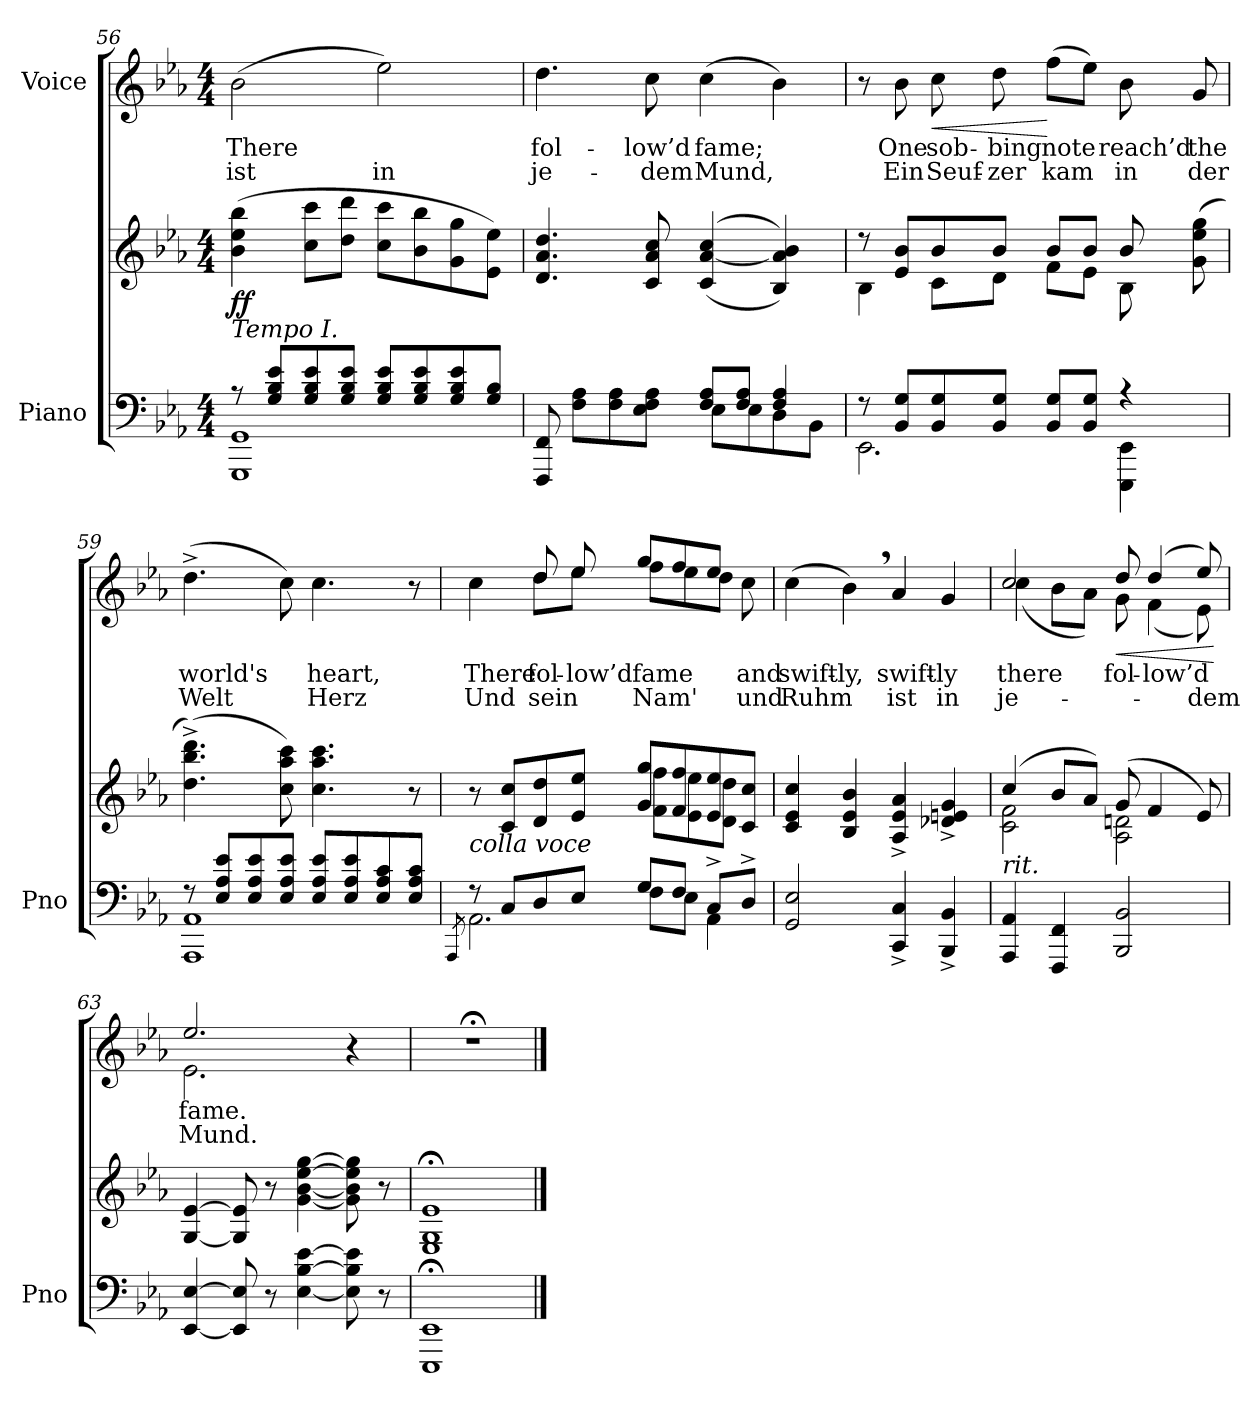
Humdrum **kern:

**kern	**kern	**dynam	**kern	**text	**text	**dynam
*part2	*part2	*part2	*part1	*part1	*part1	*part1
*staff3	*staff2	*staff2/3	*staff1	*staff1	*staff1	*staff1
*I"Piano	*	*	*I"Voice	*	*	*
*I'Pno	*	*	*	*	*	*
*clefF4	*clefG2	*	*clefG2	*	*	*
*k[b-e-a-]	*k[b-e-a-]	*	*k[b-e-a-]	*	*	*
*M4/4	*M4/4	*	*M4/4	*	*	*
=56	=56	=56	=56	=56	=56	=56
*^	*	*	*	*	*	*
!	!	!LO:TX:b:i:t=Tempo I.	!	!	!	!	!
!	!	!	!LO:DY:b	!	!LO:LY:b	!LO:LY:b	!LO:DY:a
!	!	!	!	!	!	!	!LO:DY:n=1:a
8r	1GGG 1GG	(4b-\ 4ee-\ 4bb-\	ff	(2b-\	There	ist	ff other-dynamics
8G/ 8B-/ 8e-/L	.	.	.	.	.	.	.
8G/ 8B-/ 8e-/	.	8cc\ 8ccc\L	.	.	.	.	.
8G/ 8B-/ 8e-/J	.	8dd\ 8ddd\J	.	.	.	.	.
!	!	!	!	!	!	!LO:LY:b	!
8G/ 8B-/ 8e-/L	.	8cc\ 8ccc\L	.	2ee-\)	.	in	.
8G/ 8B-/ 8e-/	.	8b-\ 8bb-\	.	.	.	.	.
8G/ 8B-/ 8e-/	.	8g\ 8gg\	.	.	.	.	.
8G/ 8B-/J	.	8e-\ 8ee-\J)	.	.	.	.	.
=57	=57	=57	=57	=57	=57	=57	=57
!	!	!	!	!	!LO:LY:b	!LO:LY:b	!
8FFF/ 8FF/	2ryy	4.d/ 4.a-/ 4.dd/	.	4.dd\	fol-	je-	.
8F\ 8A-\L	.	.	.	.	.	.	.
8F\ 8A-\	.	.	.	.	.	.	.
!	!	!	!	!	!LO:LY:b	!LO:LY:b	!
8E-\ 8F\ 8A-\J	.	8c/ 8a-/ 8cc/	.	8cc\	-low’d	-dem	.
!	!	!	!	!	!LO:LY:b	!LO:LY:b	!
8F/ 8A-/L	8E-\L	((<4c/ [<4a-/ 4cc/	.	(4cc\	fame;	Mund,	.
8F/ 8A-/J	8E-\	.	.	.	.	.	.
4F/ 4A-/	8D\	4B-/ 4a-/] 4b-/))	.	4b-\)	.	.	.
.	8BB-\J	.	.	.	.	.	.
!!LO:LB:g=z
=58	=58	=58	=58	=58	=58	=58	=58
*	*	*^	*	*	*	*	*
8r	2.EE-\	8r	4B-\	.	8r	.	.	.
!	!	!	!	!	!	!LO:LY:b	!LO:LY:b	!
8BB-/ 8G/L	.	8e-/ 8b-/L	.	.	8b-\	One	Ein	.
!	!	!	!	!	!	!LO:LY:b	!LO:LY:b	!LO:HP:b
8BB-/ 8G/	.	8b-/	8c\L	.	8cc\	sob-	Seuf-	<
!	!	!	!	!	!	!LO:LY:b	!LO:LY:b	!
8BB-/ 8G/J	.	8b-/J	8d\J	.	8dd\	-bing	-zer	.
!	!	!	!	!	!	!LO:LY:b	!LO:LY:b	!
8BB-/ 8G/L	.	8b-/L	8f\L	.	(8ff\L	note	kam	[
8BB-/ 8G/J	.	8b-/J	8e-\J	.	8ee-\J)	.	.	.
!	!	!	!	!	!	!LO:LY:b	!LO:LY:b	!
4r	4EEE-\ 4EE-\	8b-/	8B-\	.	8b-\	reach’d	in	.
!	!	!	!	!	!	!LO:LY:b	!LO:LY:b	!
.	.	(8g\ 8ee-\ 8gg\	8ryy	.	8g/	the	der	.
=59	=59	=59	=59	=59	=59	=59	=59	=59
!	!	!	!	!	!	!LO:LY:b	!LO:LY:b	!
*	*	*v	*v	*	*	*	*	*
8r	1AAA- 1AA-	(4.dd\^ 4.bb-\^ 4.ddd\^)	.	(4.dd^\	world's	Welt	.
8E-/ 8A-/ 8e-/L	.	.	.	.	.	.	.
8E-/ 8A-/ 8e-/	.	.	.	.	.	.	.
8E-/ 8A-/ 8e-/J	.	8cc\ 8aa-\ 8ccc\)	.	8cc\)	.	.	.
!	!	!	!	!	!LO:LY:b	!LO:LY:b	!
8E-/ 8A-/ 8e-/L	.	4.cc\ 4.aa-\ 4.ccc\	.	4.cc\	heart,	Herz	.
8E-/ 8A-/ 8e-/	.	.	.	.	.	.	.
8E-/ 8A-/ 8c/	.	.	.	.	.	.	.
8E-/ 8A-/ 8c/J	.	8r	.	8r	.	.	.
=60	=60	=60	=60	=60	=60	=60	=60
.	8qAAA-/	.	.	.	.	.	.
*	*^	*^	*	*	*	*	*
!	!	!	!	!	!	!LO:TX:a:i:t=largamente	!	!	!
!	!	!	!	!	!	!LO:TX:b:i:t=tutta forza	!	!	!
!	!	!	!LO:TX:b:i:t=colla voce	!	!	!	!	!	!
!	!	!	!	!	!	!	!LO:LY:b	!LO:LY:b	!
*	*	*	*	*	*	*^	*	*	*
8r	2.AA-\	2ryy	8r	2ryy	.	4cc\	4ryy	There	Und	.
8C/L	.	.	8c/ 8cc/L	.	.	.	.	.	.	.
!	!	!	!	!	!	!	!	!LO:LY:b	!LO:LY:b	!
8D/	.	.	8d/ 8dd/	.	.	8dd/	8dd\L	fol-	sein	.
!	!	!	!	!	!	!	!	!LO:LY:b	!	!
8E-/J	.	.	8e-/ 8ee-/J	.	.	8ee-/	8ee-\J	-low’d	.	.
!	!	!	!	!	!	!	!	!LO:LY:b	!LO:LY:b	!
8G/L	.	8F\L	8g/ 8gg/L	8f\ 8ff\L	.	8gg/L	8ff\L	fame	Nam'	.
8F/J	.	8E-\J	8f/ 8ff/	8e-\ 8ee-\	.	8ff/	8ee-\	.	.	.
8C^/L	4AA-\	4ryy	8e-/ 8ee-/	8d\ 8dd\J	.	8ee-/J	8dd\J	.	.	.
!	!	!	!	!	!	!	!	!LO:LY:b	!LO:LY:b	!
8D^/J	.	.	8c/ 8cc/J	8ryy	.	8cc\	8ryy	and	und	.
*v	*v	*v	*	*	*	*	*	*	*	*
!!LO:LB:g=z
=61	=61	=61	=61	=61	=61	=61	=61	=61
!	!	!	!	!LO:TX:a:i:t=accel.	!	!	!	!
!	!LO:TX:b:i:t=accel.	!	!	!	!	!	!	!
!	!	!	!	!	!	!LO:LY:b	!LO:LY:b	!
*	*v	*v	*	*	*	*	*	*
*	*	*	*v	*v	*	*	*
2GG/ 2E-/	4c/ 4e-/ 4cc/	.	(4cc\	swift-	Ruhm	.
!	!	!	!	!LO:LY:b	!	!
.	4B-/ 4e-/ 4b-/	.	4b-,\)	-ly,	.	.
!	!	!	!	!LO:LY:b	!LO:LY:b	!
4CC/^ 4C/^	4A-/^ 4e-/^ 4a-/^	.	4a-/	swift-	ist	.
!	!	!	!	!LO:LY:b	!LO:LY:b	!
4BBB-/^ 4BB-/^	4d-X/^ 4en/^ 4g/^	.	4g/	-ly	in	.
=62	=62	=62	=62	=62	=62	=62
*	*^	*	*	*	*	*
!	!	!	!	!LO:TX:a:i:t=rit.	!	!	!
!	!LO:TX:b:i:t=rit.	!	!	!	!	!	!
!	!	!	!	!	!	!LO:LY:b	!
*	*	*	*	*^	*	*	*
!	!	!	!	!	!	!LO:LY:b	!	!
4AAA-/ 4AA-/	(4cc/	2c\ 2f\	.	2cc/	(4cc\	there	je-	.
4FFF/ 4FF/	8b-/L	.	.	.	8b-\L	.	.	.
.	8a-/J)	.	.	.	8a-\J)	.	.	.
!	!	!	!	!	!	!LO:LY:b	!	!LO:HP:b
2BBB-/ 2BB-/	(8g/	2A-\ 2dn\	.	8dd/	8g\	fol-	.	<
!	!	!	!	!	!	!LO:LY:b	!	!
.	4f/	.	.	(4dd/	(4f\	-low’d	.	.
!	!	!	!	!	!	!	!LO:LY:b	!
.	8e-/)	.	.	8ee-/)	8e-\)	.	-dem	.
*	*v	*v	*	*	*	*	*	*
*	*	*	*v	*v	*	*	*
.	.	.	.	.	.	[
=63	=63	=63	=63	=63	=63	=63
!	!	!	!	!LO:LY:b	!LO:LY:b	!
*	*	*	*^	*	*	*
[4EE-/ [4E-/	[4G/ [4e-/	.	2.ee-/	2.e-\	fame.	Mund.	.
8EE-/] 8E-/]	8G/] 8e-/]	.	.	.	.	.	.
8r	8r	.	.	.	.	.	.
[4E-\ [4B-\ [4e-\	[4g\ [<4b-\ [4ee-\ [4gg\	.	.	.	.	.	.
8E-\] 8B-\] 8e-\]	8g\] 8b-\] 8ee-\] 8gg\]	.	4r	4ryy	.	.	.
8r	8r	.	.	.	.	.	.
*	*	*	*v	*v	*	*	*
=64	=64	=64	=64	=64	=64	=64
1EEE-;< 1EE-;<	1E-;< 1G;< 1e-;<	.	1r;<	.	.	.
==	==	==	==	==	==	==
*-	*-	*-	*-	*-	*-	*-
